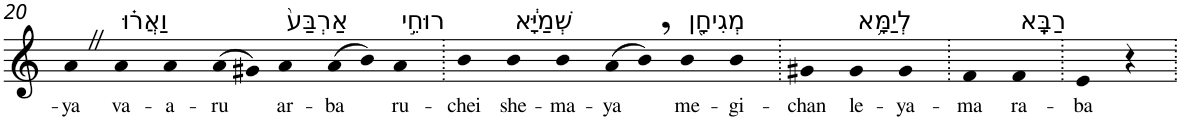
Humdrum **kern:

**kern	**text
*part1	*part1
*staff1	*staff1
*I"Piano	*
*I'Pno	*
!!LO:PB:g=z
*clefG2	*
*k[]	*
=20	=20
!	!LO:LY:b
4aZ	-ya
!LO:TX:a:t=וַאֲר֗וּ	!
!	!LO:LY:b
4a	va-
!	!LO:LY:b
4a	-a-
!	!LO:LY:b
(>8a	-ru
8g#X)	.
!LO:TX:a:t=אַרְבַּע֙	!
!	!LO:LY:b
4a	ar-
!	!LO:LY:b
(>8a	-ba
8b)	.
!LO:TX:a:t=רוּחֵ֣י	!
!	!LO:LY:b
4a	ru-
=21.	=21.
!	!LO:LY:b
4b	-chei
!LO:TX:a:t=שְׁמַיָּ֔א	!
!	!LO:LY:b
4b	she-
!	!LO:LY:b
4b	-ma-
!	!LO:LY:b
(>8a	-ya
8b,)	.
!LO:TX:a:t=מְגִיחָ֖ן	!
!	!LO:LY:b
4b	me-
!	!LO:LY:b
4b	-gi-
=22.	=22.
!	!LO:LY:b
4g#X	-chan
!LO:TX:a:t=לְיַמָּ֥א	!
!	!LO:LY:b
4g#	le-
!	!LO:LY:b
4g#	-ya-
=23.	=23.
!	!LO:LY:b
4f	-ma
!LO:TX:a:t=רַבָּֽא	!
!	!LO:LY:b
4f	ra-
=24.	=24.
!	!LO:LY:b
4e	-ba
4r	.
=.	=.
*-	*-
